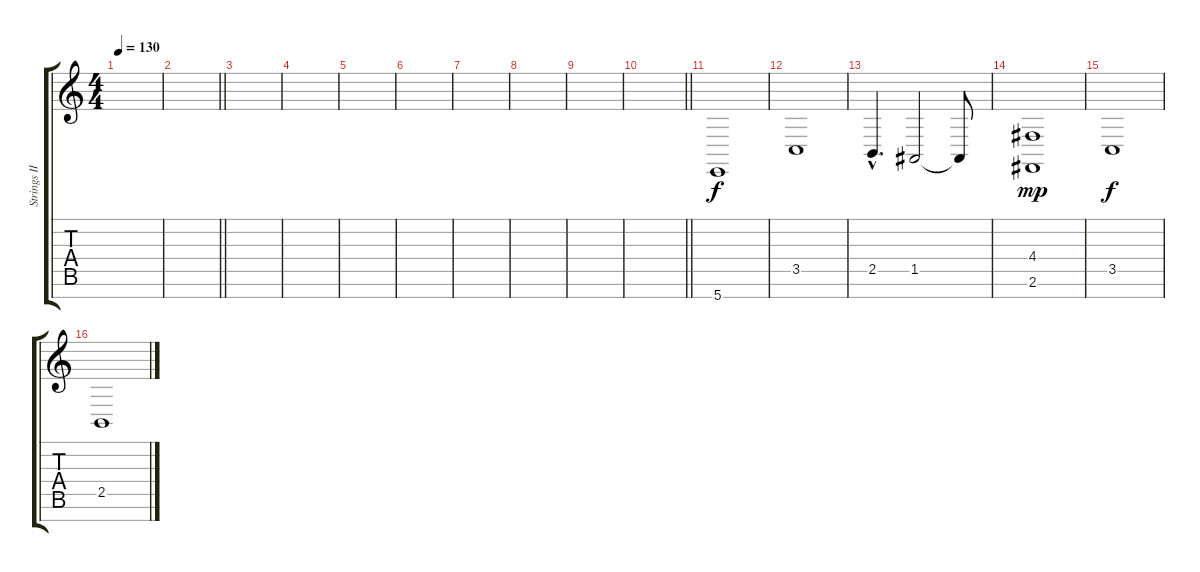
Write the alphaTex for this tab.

\track ("Strings II" "Strings II") {instrument stringensemble1}
\staff {score tabs}
\tuning (E4 B3 G3 D3 A2 E2 B1) {hide}
\ts (4 4)
\tempo 130
\clef g2
\ks c
|
\barLineRight lightlight
|
\section ("" "")
|
|
|
|
|
|
|
\barLineRight lightlight
|
5.7.1{dy f volume 10} |
3.5.1 |
2.5{hac}.4{d} 1.5.2 1.5{t}.8 |
(4.4 2.6).1{dy mp} |
3.5.1{dy f} |
2.5.1
